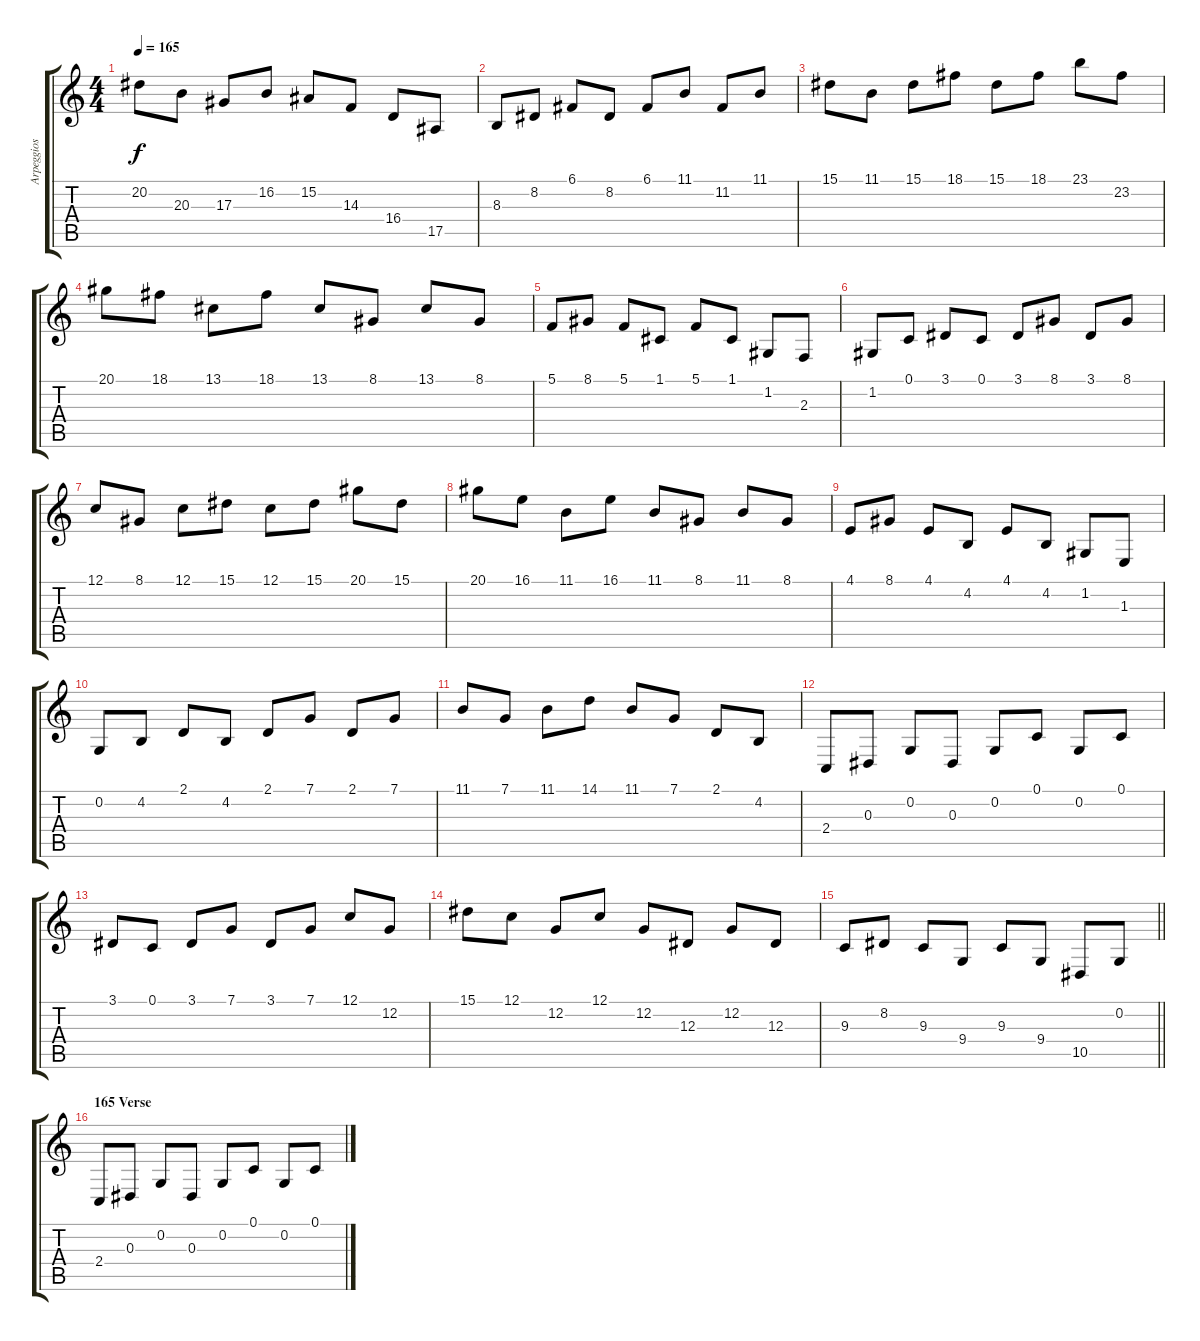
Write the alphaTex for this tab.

\track ("Arpeggios" "Arpeggios") {instrument koto}
\staff {score tabs}
\tuning (C4 G3 Eb3 Bb2 F2 C2) {hide}
\ts (4 4)
\tempo 165
\clef g2
\ks c
20.2.8{dy f} 20.3.8 17.3.8 16.2.8 15.2.8 14.3.8 16.4.8 17.5.8 |
8.3.8 8.2.8 6.1.8 8.2.8 6.1.8 11.1.8 11.2.8 11.1.8 |
15.1.8 11.1.8 15.1.8 18.1.8 15.1.8 18.1.8 23.1.8 23.2.8 |
20.1.8 18.1.8 13.1.8 18.1.8 13.1.8 8.1.8 13.1.8 8.1.8 |
5.1.8 8.1.8 5.1.8 1.1.8 5.1.8 1.1.8 1.2.8 2.3.8 |
1.2.8 0.1.8 3.1.8 0.1.8 3.1.8 8.1.8 3.1.8 8.1.8 |
12.1.8 8.1.8 12.1.8 15.1.8 12.1.8 15.1.8 20.1.8 15.1.8 |
20.1.8 16.1.8 11.1.8 16.1.8 11.1.8 8.1.8 11.1.8 8.1.8 |
4.1.8 8.1.8 4.1.8 4.2.8 4.1.8 4.2.8 1.2.8 1.3.8 |
0.2.8 4.2.8 2.1.8 4.2.8 2.1.8 7.1.8 2.1.8 7.1.8 |
11.1.8 7.1.8 11.1.8 14.1.8 11.1.8 7.1.8 2.1.8 4.2.8 |
2.4.8 0.3.8 0.2.8 0.3.8 0.2.8 0.1.8 0.2.8 0.1.8 |
3.1.8 0.1.8 3.1.8 7.1.8 3.1.8 7.1.8 12.1.8 12.2.8 |
15.1.8 12.1.8 12.2.8 12.1.8 12.2.8 12.3.8 12.2.8 12.3.8 |
\barLineRight lightlight
9.3.8 8.2.8 9.3.8 9.4.8 9.3.8 9.4.8 10.5.8 0.2.8 |
\section ("" "165 Verse")
2.4.8 0.3.8 0.2.8 0.3.8 0.2.8 0.1.8 0.2.8 0.1.8
